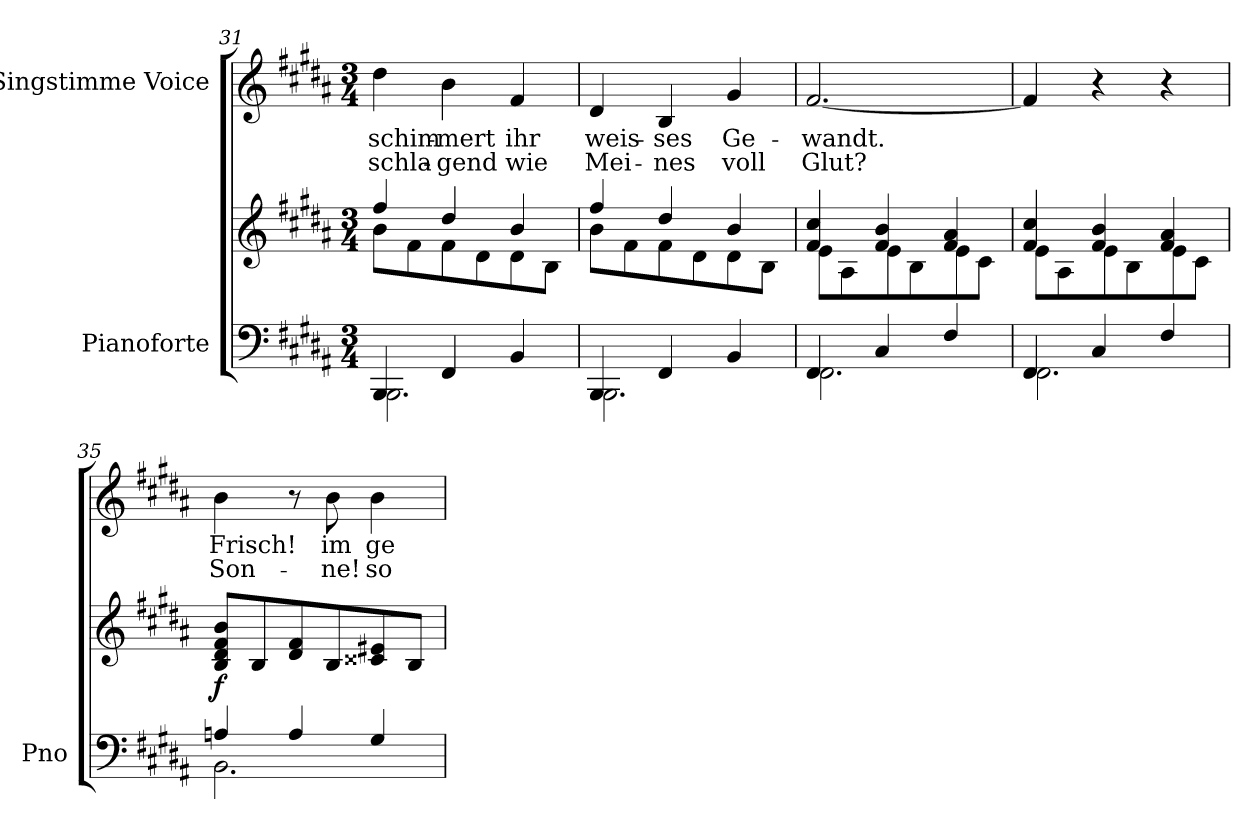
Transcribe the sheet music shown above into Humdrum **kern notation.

**kern	**kern	**dynam	**kern	**text	**text
*part2	*part2	*part2	*part1	*part1	*part1
*staff3	*staff2	*staff2/3	*staff1	*staff1	*staff1
*I"Pianoforte	*	*	*I"Singstimme Voice	*	*
*I'Pno	*	*	*	*	*
*clefF4	*clefG2	*	*clefG2	*	*
*k[f#c#g#d#a#]	*k[f#c#g#d#a#]	*	*k[f#c#g#d#a#]	*	*
*M3/4	*M3/4	*	*M3/4	*	*
=31	=31	=31	=31	=31	=31
*^	*^	*	*	*	*
4BBB/	2.BBB\	4ff#/	8b\L	.	4dd#\	schim-	schla-
.	.	.	8f#\	.	.	.	.
4FF#/	.	4dd#/	8f#\	.	4b\	-mert	-gend
.	.	.	8d#\	.	.	.	.
4BB/	.	4b/	8d#\	.	4f#/	ihr	wie
.	.	.	8B\J	.	.	.	.
=32	=32	=32	=32	=32	=32	=32	=32
4BBB/	2.BBB\	4ff#/	8b\L	.	4d#/	weis-	Mei-
.	.	.	8f#\	.	.	.	.
4FF#/	.	4dd#/	8f#\	.	4B/	-ses	-nes
.	.	.	8d#\	.	.	.	.
4BB/	.	4b/	8d#\	.	4g#/	Ge-	voll
.	.	.	8B\J	.	.	.	.
=33	=33	=33	=33	=33	=33	=33	=33
4FF#/	2.FF#\	4f#/ 4cc#/	8e\L	.	[2.f#/	-wandt.	Glut?
.	.	.	8A#\	.	.	.	.
4C#/	.	4f#/ 4b/	8e\	.	.	.	.
.	.	.	8B\	.	.	.	.
4F#/	.	4f#/ 4a#/	8e\	.	.	.	.
.	.	.	8c#\J	.	.	.	.
=34	=34	=34	=34	=34	=34	=34	=34
4FF#/	2.FF#\	4f#/ 4cc#/	8e\L	.	4f#/]	.	.
.	.	.	8A#\	.	.	.	.
4C#/	.	4f#/ 4b/	8e\	.	4r	.	.
.	.	.	8B\	.	.	.	.
4F#/	.	4f#/ 4a#/	8e\	.	4r	.	.
.	.	.	8c#\J	.	.	.	.
=35	=35	=35	=35	=35	=35	=35	=35
!	!	!	!	!LO:DY:b	!	!	!
*	*	*v	*v	*	*	*	*
4An/	2.BB\	8B/ 8d#/ 8f#/ 8b/L	f	4b\	Frisch!	Son-
.	.	8B/	.	.	.	.
4A/	.	8d#/ 8f#/	.	8r	.	.
.	.	8B/	.	8b\	im	-ne!
4G#/	.	8c##X/ 8e#X/	.	4b\	ge-	so
.	.	8B/J	.	.	.	.
*v	*v	*	*	*	*	*
=	=	=	=	=	=
*-	*-	*-	*-	*-	*-
